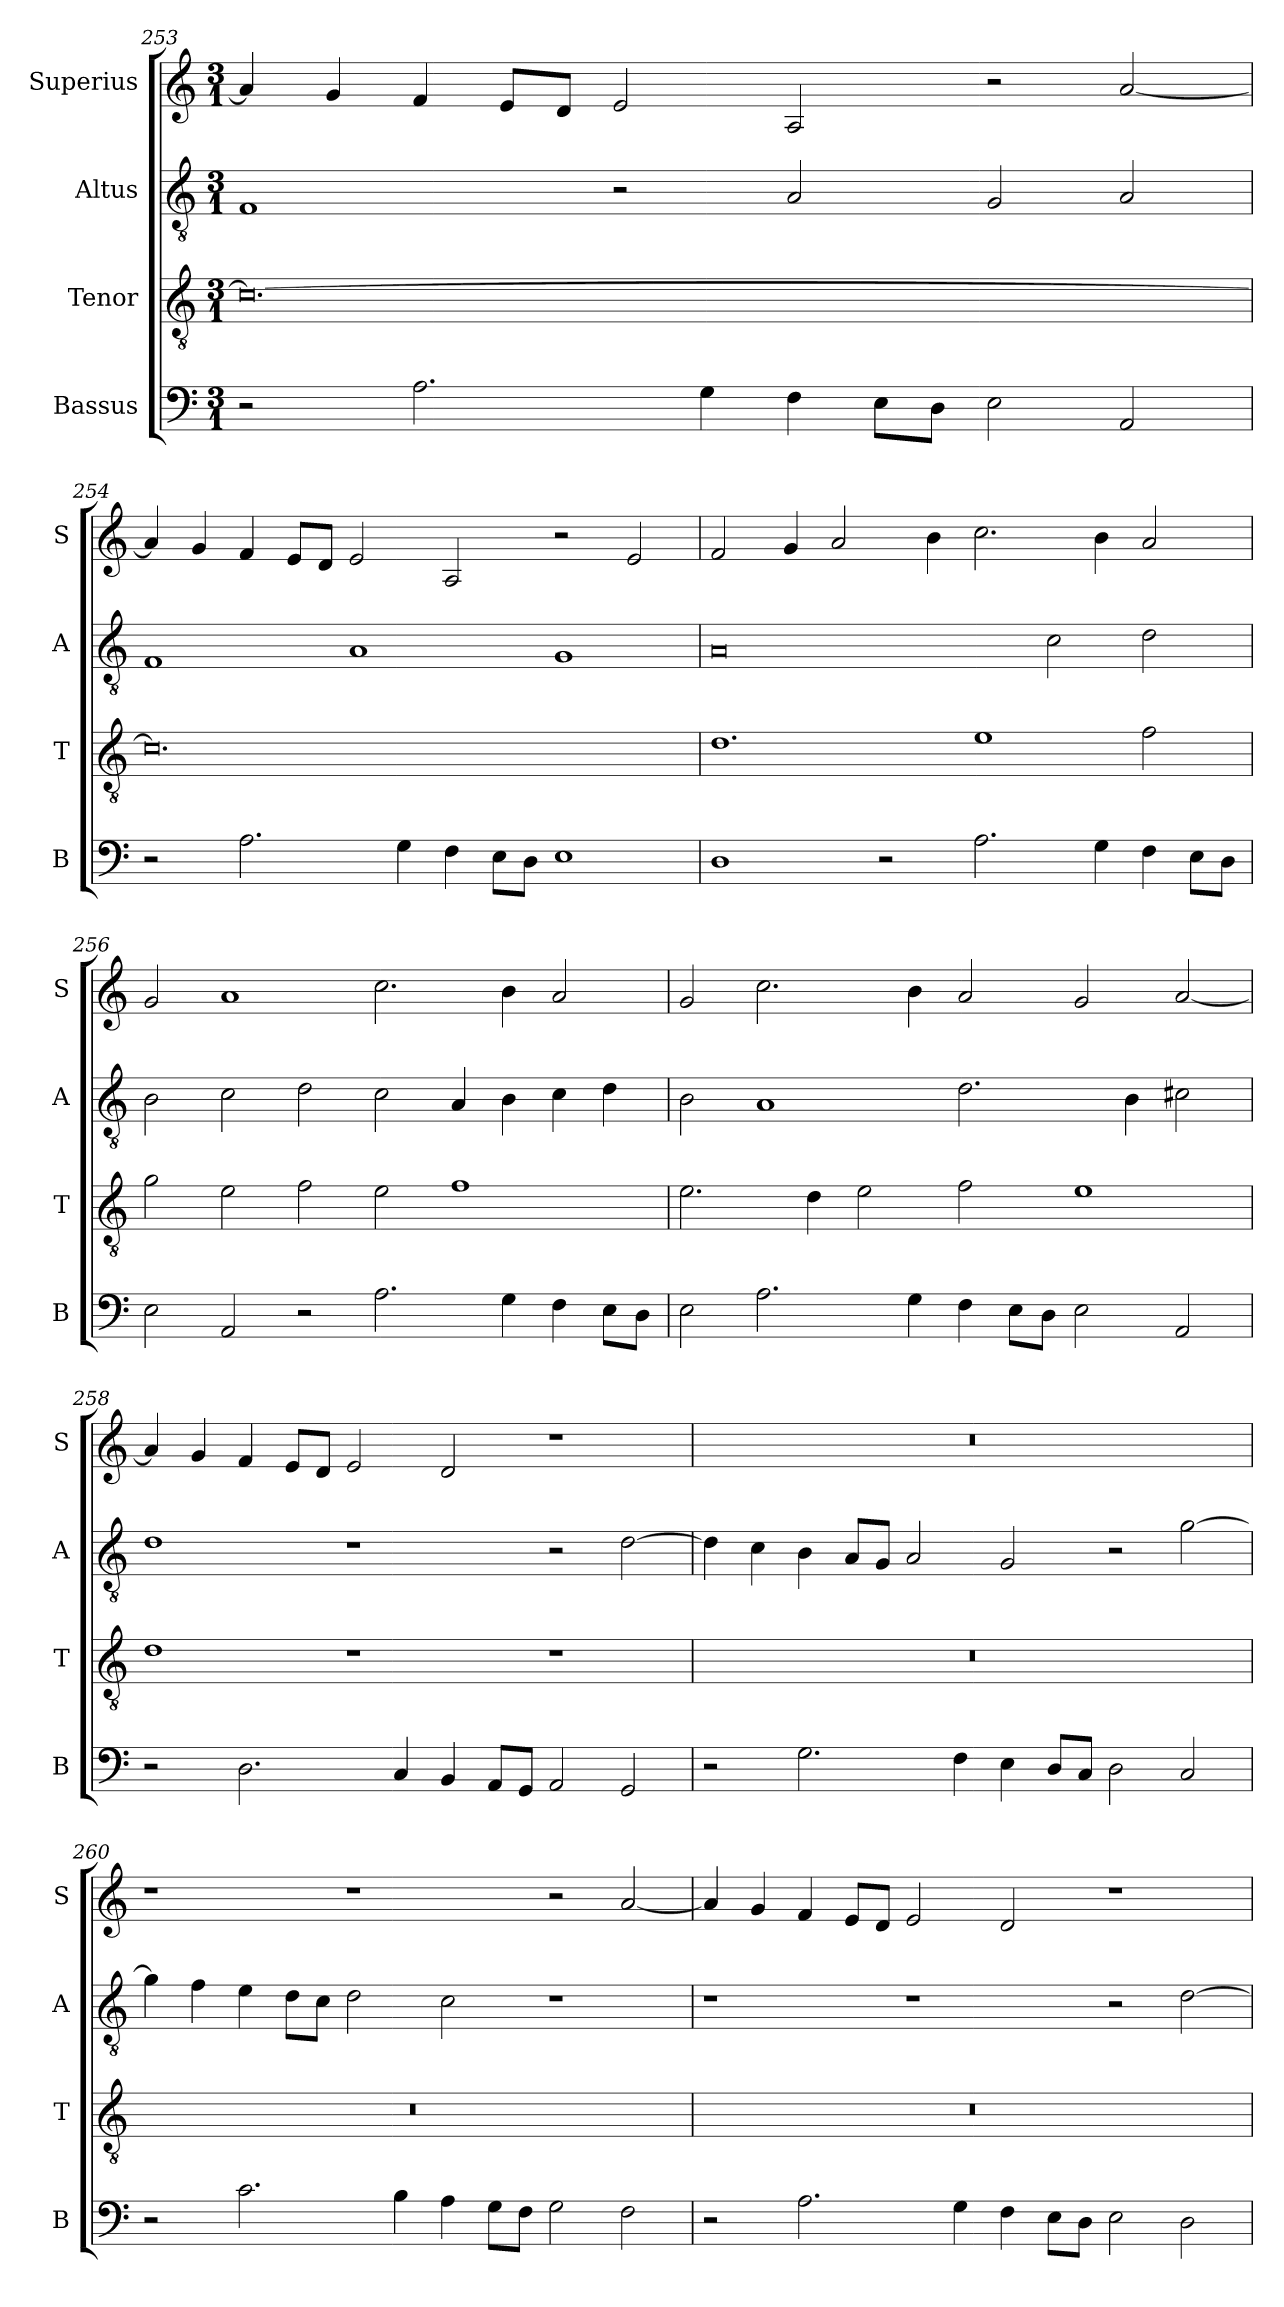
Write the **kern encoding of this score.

**kern	**kern	**kern	**kern
*part4	*part3	*part2	*part1
*staff4	*staff3	*staff2	*staff1
*I"Bassus	*I"Tenor	*I"Altus	*I"Superius
*I'B	*I'T	*I'A	*I'S
*clefF4	*clefGv2	*clefGv2	*clefG2
*k[]	*k[]	*k[]	*k[]
*M3/1	*M3/1	*M3/1	*M3/1
=253	=253	=253	=253
2r	0.c_	1F	4a/]
.	.	.	4g/
2.A\	.	.	4f/
.	.	.	8e/L
.	.	.	8d/J
.	.	2r	2e/
4G\	.	.	.
4F\	.	2A/	2A/
8E\L	.	.	.
8D\J	.	.	.
2E\	.	2G/	2r
2AA/	.	2A/	[2a/
=254	=254	=254	=254
2r	0.c]	1F	4a/]
.	.	.	4g/
2.A\	.	.	4f/
.	.	.	8e/L
.	.	.	8d/J
.	.	1A	2e/
4G\	.	.	.
4F\	.	.	2A/
8E\L	.	.	.
8D\J	.	.	.
1E	.	1G	2r
.	.	.	2e/
=255	=255	=255	=255
1D	1.d	0A	2f/
.	.	.	4g/
.	.	.	2a/
2r	.	.	.
.	.	.	4b\
2.A\	1e	.	2.cc\
.	.	2c\	.
4G\	.	.	4b\
4F\	2f\	2d\	2a/
8E\L	.	.	.
8D\J	.	.	.
=256	=256	=256	=256
2E\	2g\	2B\	2g/
2AA/	2e\	2c\	1a
2r	2f\	2d\	.
2.A\	2e\	2c\	2.cc\
.	1f	4A/	.
4G\	.	4B\	4b\
4F\	.	4c\	2a/
8E\L	.	4d\	.
8D\J	.	.	.
=257	=257	=257	=257
2E\	2.e\	2B\	2g/
2.A\	.	1A	2.cc\
.	4d\	.	.
.	2e\	.	.
4G\	.	.	4b\
4F\	2f\	2.d\	2a/
8E\L	.	.	.
8D\J	.	.	.
2E\	1e	.	2g/
.	.	4B\	.
2AA/	.	2c#X\	[2a/
=258	=258	=258	=258
2r	1d	1d	4a/]
.	.	.	4g/
2.D\	.	.	4f/
.	.	.	8e/L
.	.	.	8d/J
.	1r	1r	2e/
4C/	.	.	.
4BB/	.	.	2d/
8AA/L	.	.	.
8GG/J	.	.	.
2AA/	1r	2r	1r
2GG/	.	[2d\	.
=259	=259	=259	=259
2r	0.r	4d\]	0.r
.	.	4c\	.
2.G\	.	4B\	.
.	.	8A/L	.
.	.	8G/J	.
.	.	2A/	.
4F\	.	.	.
4E\	.	2G/	.
8D/L	.	.	.
8C/J	.	.	.
2D\	.	2r	.
2C/	.	[2g\	.
=260	=260	=260	=260
2r	0.r	4g\]	1r
.	.	4f\	.
2.c\	.	4e\	.
.	.	8d\L	.
.	.	8c\J	.
.	.	2d\	1r
4B\	.	.	.
4A\	.	2c\	.
8G\L	.	.	.
8F\J	.	.	.
2G\	.	1r	2r
2F\	.	.	[2a/
=261	=261	=261	=261
2r	0.r	1r	4a/]
.	.	.	4g/
2.A\	.	.	4f/
.	.	.	8e/L
.	.	.	8d/J
.	.	1r	2e/
4G\	.	.	.
4F\	.	.	2d/
8E\L	.	.	.
8D\J	.	.	.
2E\	.	2r	1r
2D\	.	[2d\	.
=	=	=	=
*-	*-	*-	*-
